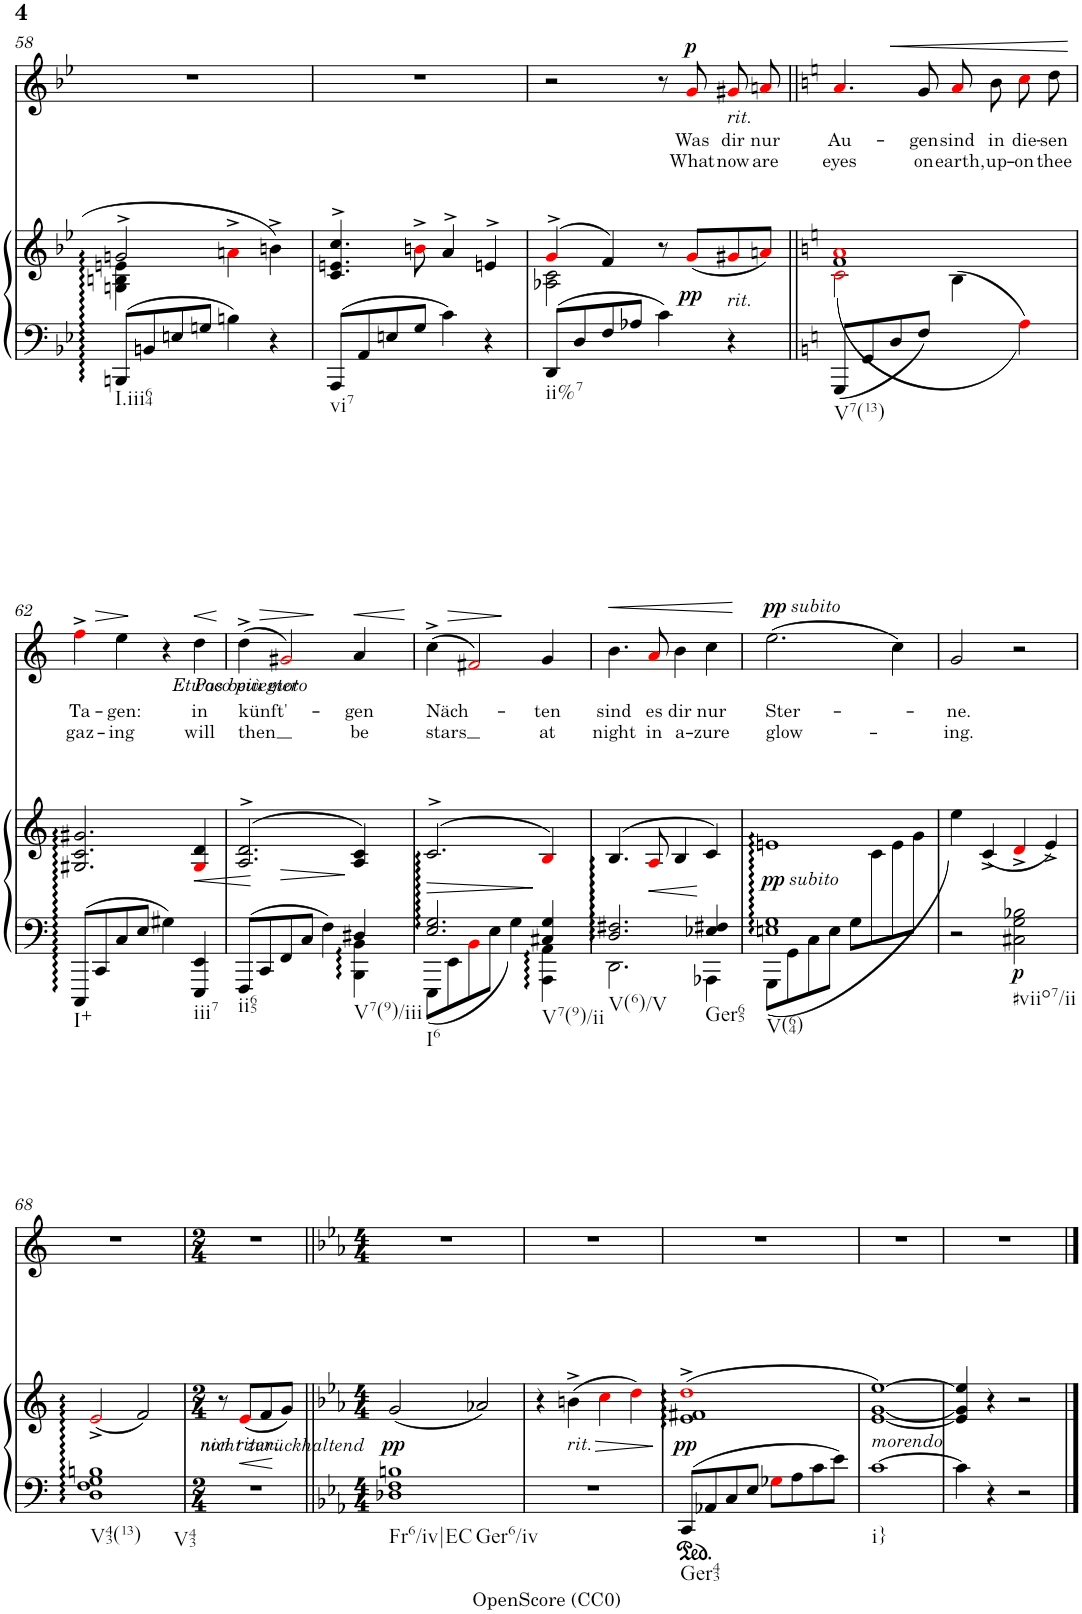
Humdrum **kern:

**kern	**kern	**dynam	**kern	**text	**text	**dynam
*part2	*part2	*part2	*part1	*part1	*part1	*part1
*staff3	*staff2	*staff2/3	*staff1	*staff1	*staff1	*staff1
*I"Piano	*	*	*I"Voice	*	*	*
*I'Pno	*	*	*	*	*	*
!!LO:PB:g=z
*clefF4	*clefG2	*	*clefG2	*	*	*
*k[b-e-]	*k[b-e-]	*	*k[b-e-]	*	*	*
*M4/4	*M4/4	*	*M4/4	*	*	*
=58	=58	=58	=58	=58	=58	=58
*	*^	*	*	*	*	*
!LO:TX:b:t=I.iii64	!	!	!	!	!	!	!
8BBBn/L	2gn^>/	4Gn\ 4Bn\ 4en\	.	1r	.	.	.
8BBn/	.	.	.	.	.	.	.
8En/	.	4ryy	.	.	.	.	.
8Gn/J	.	.	.	.	.	.	.
4Bn\	4an^>i\	4ryy	.	.	.	.	.
4r	4bn^\	4ryy	.	.	.	.	.
=59	=59	=59	=59	=59	=59	=59	=59
!LO:TX:b:t=vi7	!	!	!	!	!	!	!
*	*v	*v	*	*	*	*	*
8AAA/L	4.c/^> 4.en/^> 4.cc/^>	.	1r	.	.	.
8AA/	.	.	.	.	.	.
8En/	.	.	.	.	.	.
8G/J	8bn^i\	.	.	.	.	.
4c\	4a^>/	.	.	.	.	.
4r	4en^>/	.	.	.	.	.
=60	=60	=60	=60	=60	=60	=60
*	*^	*	*	*	*	*
!LO:TX:b:t=ii%7	!	!	!	!	!	!	!
8DD/L	(4g^>i/	2A-X\ 2c\	.	2r	.	.	.
8D/	.	.	.	.	.	.	.
8F/	4f/)	.	.	.	.	.	.
8A-X/J	.	.	.	.	.	.	.
4c\	8r	2ryy	.	8r	.	.	.
!	!	!	!LO:DY:b	!	!LO:LY:b	!LO:LY:b	!LO:DY:a
.	(<8gi/L	.	pp	8gi/	Was	What	p
!	!	!	!	!LO:TX:b:i:t=rit.	!	!	!
!	!LO:TX:b:i:t=rit.	!	!	!	!	!	!
!	!	!	!	!	!LO:LY:b	!LO:LY:b	!
4r	8g#Xi/	.	.	8g#Xi/L	dir	now	.
!	!	!	!	!	!LO:LY:b	!LO:LY:b	!
.	8ani/J)	.	.	8ani/J	nur	are	.
=61||	=61||	=61||	=61||	=61||	=61||	=61||	=61||
*k[]	*k[]	*	*	*k[]	*	*	*
*^	*	*	*	*	*	*	*
!LO:TX:b:t=V7(13)	!	!	!	!	!	!	!	!
!	!	!	!	!	!	!LO:LY:b	!LO:LY:b	!
*	*	*	*	*	*^	*	*	*
2.ryy	8GGG/L	1f 1ai	(<2ci\	.	4.ai/	4ryy	Au-	eyes	.
.	8GG/	.	.	.	.	.	.	.	.
!	!	!	!	!	!	!	!	!	!LO:HP:b
.	8D/	.	.	.	.	4ryy	.	.	<
!	!	!	!	!	!	!	!LO:LY:b	!LO:LY:b	!
.	8F/J	.	.	.	8g/	.	-gen	on	.
!	!	!	!	!	!	!	!LO:LY:b	!LO:LY:b	!
.	2ryy	.	(>4B\	.	8ai/L	2ryy	sind	earth,	.
!	!	!	!	!	!	!	!LO:LY:b	!LO:LY:b	!
.	.	.	.	.	8b/J	.	in	up-	.
!	!	!	!	!	!	!	!LO:LY:b	!LO:LY:b	!
4Ai\))	.	.	4ryy	.	8cci\L	.	die-	-on	.
!	!	!	!	!	!	!	!LO:LY:b	!LO:LY:b	!
.	.	.	.	.	8dd\J	.	-sen	thee	.
*v	*v	*	*	*	*	*	*	*	*
!!LO:LB:g=z	!!
=62	=62	=62	=62	=62	=62	=62	=62	=62
!LO:TX:b:t=I+	!	!	!	!	!	!	!	!
!	!	!	!	!	!	!LO:LY:b	!LO:LY:b	!
8CCC/L	2.G#X/ 2.c/ 2.g#X/	2ryy	.	4ff^i\	8ryy	Ta-	gaz-	.
!	!	!	!	!	!	!	!	!LO:HP:b
8CC/	.	.	.	.	8ryy	.	.	>
!	!	!	!	!	!	!LO:LY:b	!LO:LY:b	!
8C/	.	.	.	4ee\	8ryy	-gen:	-ing	.
8E/J	.	.	.	.	8ryy	.	.	[
4G#X\	.	4ryy	.	4r	2ryy	.	.	.
!	!	!	!	!LO:TX:b:i:t=Poco più moto	!	!	!	!
!LO:TX:b:t=iii7	!	!	!	!	!	!	!	!
!	!	!	!LO:HP:b	!	!	!LO:LY:b	!LO:LY:b	!LO:HP:b
4EEE/ 4EE/	4G#i/ 4d/	4ryy	<	4dd\	.	in	will	<
*	*v	*v	*	*	*	*	*	*
*	*	*	*v	*v	*	*	*
.	.	.	.	.	.	[
=63	=63	=63	=63	=63	=63	=63
*^	*^	*	*	*	*	*
!	!	!	!	!	!LO:TX:b:i:t=Etwas bewegter	!	!	!
!LO:TX:b:t=ii65	!	!	!	!	!	!	!	!
!	!	!	!	!	!	!LO:LY:b	!LO:LY:b	!
*	*	*	*	*	*^	*	*	*
8FFF/L	2.ryy	(>2.A/^> 2.d/^>	8ryy	.	(4dd^\	8ryy	künft'-	then	.
!	!	!	!	!	!	!	!	!	!LO:HP:b
8CC/	.	.	8ryy	.	.	8ryy	.	.	>
8FF/	.	.	8ryy	.	2g#Xi/)	4ryy	.	.	.
8C/J	.	.	8ryy	.	.	.	.	.	.
4F\	.	.	8ryy	.	.	4ryy	.	.	[
.	.	.	8ryy	.	.	.	.	.	.
!LO:TX:b:t=V7(9)/iii	!	!	!	!	!	!	!	!	!
!	!	!	!	!	!	!	!LO:LY:b	!LO:LY:b	!LO:HP:b
4BBB\ 4BB\	4D#X/	4A/ 4c/)	4ryy	.	4a/	4ryy	-gen	be	<
*v	*v	*	*	*	*v	*v	*	*	*
*	*v	*v	*	*	*	*	*
.	.	.	.	.	.	]
=64	=64	=64	=64	=64	=64	=64
*^	*	*	*	*	*	*
!LO:TX:b:t=I6	!	!	!	!	!	!	!
!	!	!	!LO:HP:b	!	!LO:LY:b	!LO:LY:b	!
*	*	*	*	*^	*	*	*
2.E/ 2.G/	8EEE\L	(>2.c^>/	>	(4cc^\	8ryy	Näch-	stars	.
!	!	!	!	!	!	!	!	!LO:HP:b
.	8EE\	.	.	.	8ryy	.	.	>
.	8BBi\	.	.	2f#Xi/)	4ryy	.	.	.
.	8E\J	.	.	.	.	.	.	.
.	4G\	.	.	.	4ryy	.	.	]
!LO:TX:b:t=V7(9)/ii	!	!	!	!	!	!	!	!
!	!	!	!	!	!	!LO:LY:b	!LO:LY:b	!
4C#X/ 4G/	4AAA\ 4AA\	4Bi/)	[	4g/	4ryy	-ten	at	.
=65	=65	=65	=65	=65	=65	=65	=65	=65
!LO:TX:b:t=V(6)/V	!	!	!	!	!	!	!	!
!	!	!	!	!	!	!LO:LY:b	!LO:LY:b	!
*	*	*	*	*v	*v	*	*	*
2.D/ 2.F#X/	2.DD\	(>4.B/	.	4.b\	sind	night	.
!	!	!	!LO:HP:b	!	!LO:LY:b	!LO:LY:b	!
.	.	8Ai/	<	8ai/	es	in	.
!	!	!	!	!	!LO:LY:b	!LO:LY:b	!
.	.	4B/	.	4b\	dir	a-	.
!LO:TX:b:t=Ger65	!	!	!	!	!	!	!
!	!	!	!	!	!LO:LY:b	!LO:LY:b	!
4E-X/ 4F#X/	4AAA-X\	4c/)	]	4cc\	nur	-zure	.
*v	*v	*	*	*	*	*	*
.	.	.	.	.	.	]
=66	=66	=66	=66	=66	=66	=66
*^	*^	*	*	*	*	*
!LO:TX:b:t=V(64)	!	!	!	!	!	!	!	!
!	!	!	!	!LO:DY:b	!	!LO:LY:b	!LO:LY:b	!
!	!	!	!	!LO:DY:n=1:b	!	!	!	!LO:DY:a
!	!	!	!	!	!	!	!	!LO:DY:n=1:a
1En 1G	(8GGG\L	1en	8ryy	pp other-dynamics	(2.ee\	Ster-	glow-	pp other-dynamics
*	*	*v	*v	*	*	*	*	*
.	8GG\	.	.	.	.	.	.
.	8C\	.	.	.	.	.	.
.	8E\J	.	.	.	.	.	.
.	8G\L	.	.	.	.	.	.
*	*	*^	*	*	*	*	*
.	4.ryy	.	8c\	.	.	.	.	.
.	.	.	8e\	.	4cc\)	.	.	.
.	.	.	8g\J	.	.	.	.	.
*v	*v	*	*	*	*	*	*	*
=67	=67	=67	=67	=67	=67	=67	=67
!	!	!	!	!	!LO:LY:b	!LO:LY:b	!
*	*v	*v	*	*	*	*	*
2r	4ee\)	.	2g/	-ne.	-ing.	.
.	(4c^/	.	.	.	.	.
!LO:TX:b:t=#viio7/ii	!	!	!	!	!	!
!	!	!LO:DY:b=2	!	!	!	!
2C#X\ 2G\ 2B-X\	4d^i/	p	2r	.	.	.
.	4e^/)	.	.	.	.	.
!!LO:LB:g=z
=68	=68	=68	=68	=68	=68	=68
!LO:TX:b:t=V43(13)	!	!	!	!	!	!
!LO:TX:b:t=V43	!	!	!	!	!	!
1D 1F 1G 1Bn	(2e^i/	.	1r	.	.	.
.	2f/)	.	.	.	.	.
=69	=69	=69	=69	=69	=69	=69
*M2/4	*M2/4	*	*M2/4	*	*	*
!	!LO:TX:b:i:t=non riten.	!	!	!	!	!
!	!LO:TX:b:i:t=nicht zurückhaltend	!	!	!	!	!
2r	8r	.	2r	.	.	.
!	!	!LO:HP:b	!	!	!	!
.	(8ei/L	<	.	.	.	.
.	8f/	.	.	.	.	.
.	8g/J)	[	.	.	.	.
=70||	=70||	=70||	=70||	=70||	=70||	=70||
*k[b-e-a-]	*k[b-e-a-]	*	*k[b-e-a-]	*	*	*
*M4/4	*M4/4	*	*M4/4	*	*	*
!LO:TX:b:t=Fr6/iv|EC	!	!	!	!	!	!
!LO:TX:b:t=Ger6/iv	!	!	!	!	!	!
!	!	!LO:DY:b	!	!	!	!
1D-X 1F 1Bn	(2g/	pp	1r	.	.	.
.	2a-X/)	.	.	.	.	.
=71	=71	=71	=71	=71	=71	=71
1r	4r	.	1r	.	.	.
!	!LO:TX:b:i:t=rit.	!	!	!	!	!
.	(4bn^\	.	.	.	.	.
.	4cci\	.	.	.	.	.
.	4ddi\)	.	.	.	.	.
.	.	[	.	.	.	.
=72	=72	=72	=72	=72	=72	=72
!LO:TX:b:t=Ger43	!	!	!	!	!	!
!	!	!LO:DY:b	!	!	!	!
8CC/L	(>1e-^> 1f#X^> 1ddi^>	pp	1r	.	.	.
8AA-X/	.	.	.	.	.	.
8C/	.	.	.	.	.	.
8E-/J	.	.	.	.	.	.
8G-Xi\L	.	.	.	.	.	.
8A-\	.	.	.	.	.	.
8c\	.	.	.	.	.	.
8e-\J	.	.	.	.	.	.
=73	=73	=73	=73	=73	=73	=73
!	!LO:TX:b:i:t=morendo	!	!	!	!	!
!LO:TX:b:t=i}	!	!	!	!	!	!
[1c	[1e- [1g [1ee-)	.	1r	.	.	.
=74	=74	=74	=74	=74	=74	=74
4c\]	4e-/] 4g/] 4ee-/]	.	1r	.	.	.
4r	4r	.	.	.	.	.
2r	2r	.	.	.	.	.
==	==	==	==	==	==	==
*-	*-	*-	*-	*-	*-	*-
